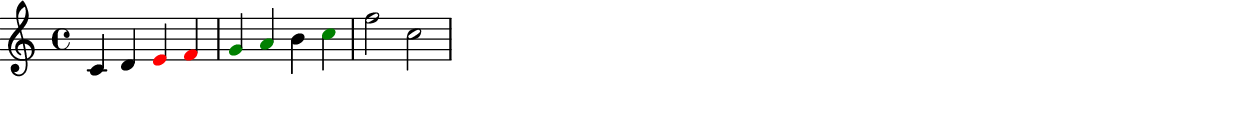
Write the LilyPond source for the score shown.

%% Generated by lilypond-book
%% Options: [exampleindent=10.16\mm,indent=0\mm,line-width=160\mm,quote,ragged-right]
\include "lilypond-book-preamble.ly"


% ****************************************************************
% Start cut-&-pastable-section
% ****************************************************************

#(ly:set-option 'eps-box-padding 3.000000)



\paper {
  indent = 0\mm
  line-width = 160\mm
  % offset the left padding, also add 1mm as lilypond creates cropped
  % images with a little space on the right
  line-width = #(- line-width (* mm  3.000000) (* mm 1))
  line-width = 160\mm - 2.0 * 10.16\mm
  % offset the left padding, also add 1mm as lilypond creates cropped
  % images with a little space on the right
  line-width = #(- line-width (* mm  3.000000) (* mm 1))
  ragged-right = ##t
}

\layout {
  
}




% ****************************************************************
% ly snippet:
% ****************************************************************
\sourcefileline 335
\relative {
  c'4 d
  \override NoteHead.color = "red"
  e4 f |
  \override NoteHead.color = "green"
  g4 a
  \once \revert NoteHead.color
  b4 c |
  \revert NoteHead.color
  f2 c |
}



% ****************************************************************
% end ly snippet
% ****************************************************************
